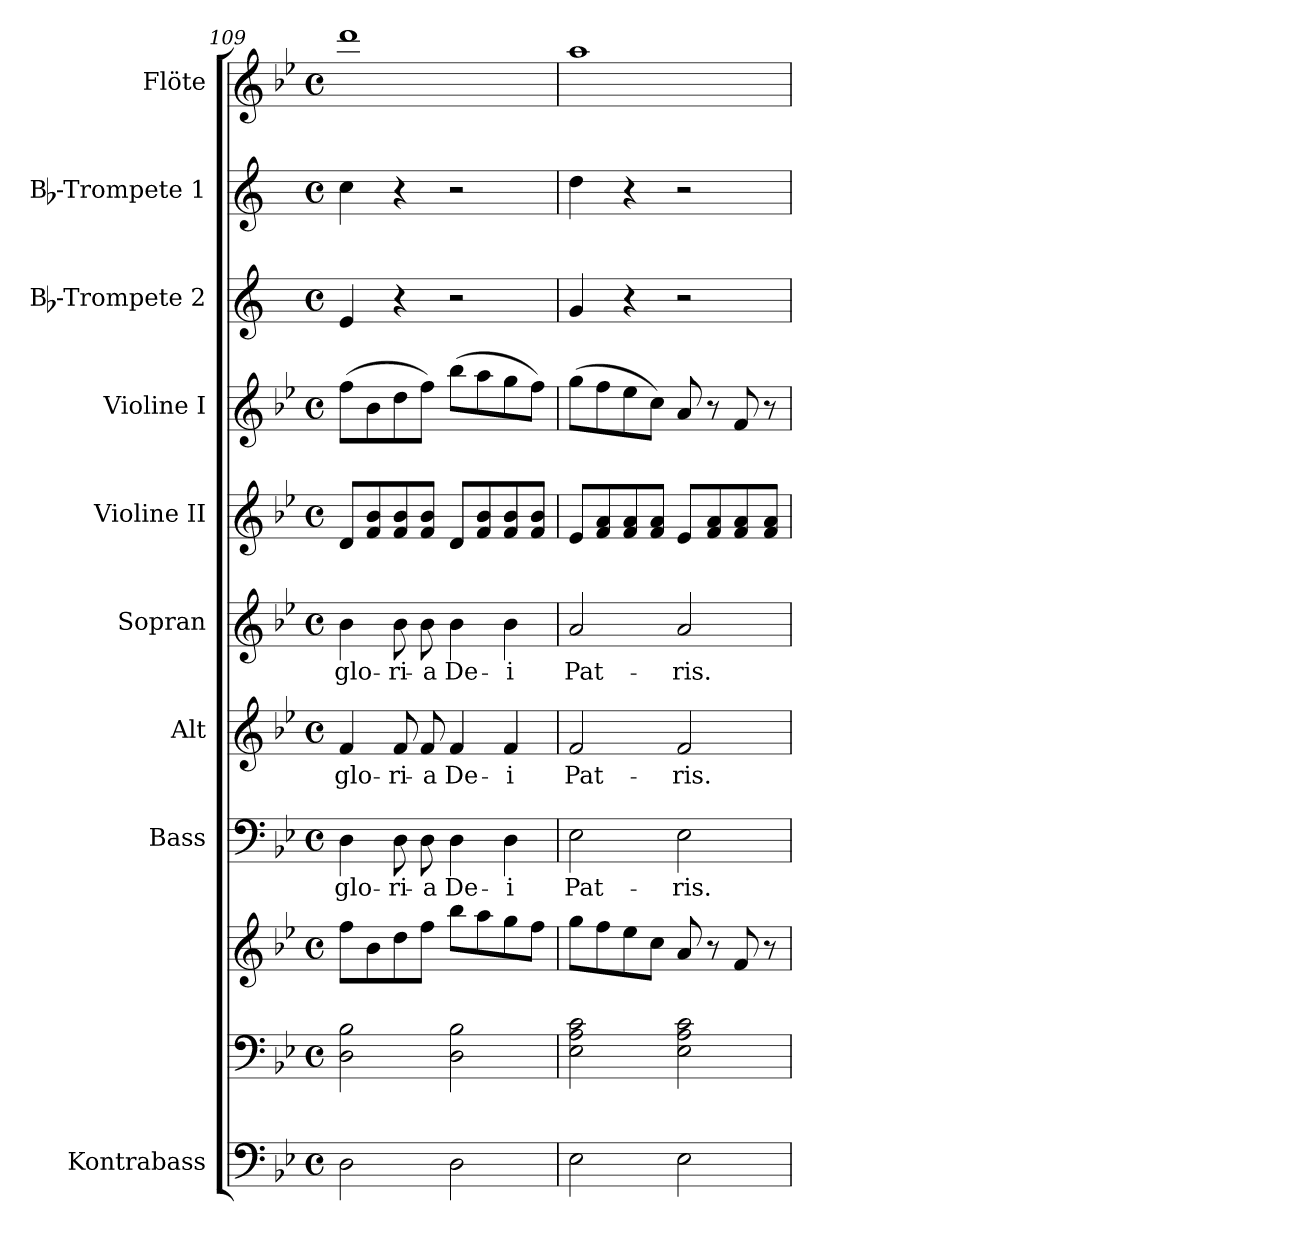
**kern	**kern	**kern	**kern	**text	**kern	**text	**kern	**text	**kern	**kern	**kern	**kern	**kern
*part10	*part9	*part9	*part8	*part8	*part7	*part7	*part6	*part6	*part5	*part4	*part3	*part2	*part1
*staff11	*staff10	*staff9	*staff8	*staff8	*staff7	*staff7	*staff6	*staff6	*staff5	*staff4	*staff3	*staff2	*staff1
*I"Kontrabass	*	*	*I"Bass	*	*I"Alt	*	*I"Sopran	*	*I"Violine II	*I"Violine I	*I"Bb-Trompete 2	*I"Bb-Trompete 1	*I"Flöte
*I'Kb.	*	*	*I'B.	*	*I'A.	*	*I'S.	*	*I'Vl. II	*I'Vl. I	*I'Bb Trp. 2	*I'Bb Trp. 1	*I'Fl.
*clefF4	*clefF4	*clefG2	*clefF4	*	*clefG2	*	*clefG2	*	*clefG2	*clefG2	*clefG2	*clefG2	*clefG2
*ITrd7c12	*	*	*	*	*	*	*	*	*	*	*ITrd1c2	*ITrd1c2	*
*k[b-e-]	*k[b-e-]	*k[b-e-]	*k[b-e-]	*	*k[b-e-]	*	*k[b-e-]	*	*k[b-e-]	*k[b-e-]	*k[b-e-]	*k[b-e-]	*k[b-e-]
*B-:	*B-:	*B-:	*B-:	*	*B-:	*	*B-:	*	*B-:	*B-:	*B-:	*B-:	*B-:
*M4/4	*M4/4	*M4/4	*M4/4	*	*M4/4	*	*M4/4	*	*M4/4	*M4/4	*M4/4	*M4/4	*M4/4
*met(c)	*met(c)	*met(c)	*met(c)	*	*met(c)	*	*met(c)	*	*met(c)	*met(c)	*met(c)	*met(c)	*met(c)
=109	=109	=109	=109	=109	=109	=109	=109	=109	=109	=109	=109	=109	=109
!	!	!	!	!LO:LY:b	!	!LO:LY:b	!	!LO:LY:b	!	!	!	!	!
2DD\	2D\ 2B-\	8ff\L	4D\	glo-	4f/	glo-	4b-\	glo-	8d/L	(>8ff\L	4d/	4b-\	1ddd
.	.	8b-\	.	.	.	.	.	.	8f/ 8b-/	8b-\	.	.	.
!	!	!	!	!LO:LY:b	!	!LO:LY:b	!	!LO:LY:b	!	!	!	!	!
.	.	8dd\	8D\	-ri-	8f/	-ri-	8b-\	-ri-	8f/ 8b-/	8dd\	4r	4r	.
!	!	!	!	!LO:LY:b	!	!LO:LY:b	!	!LO:LY:b	!	!	!	!	!
.	.	8ff\J	8D\	-a	8f/	-a	8b-\	-a	8f/ 8b-/J	8ff\J)	.	.	.
!	!	!	!	!LO:LY:b	!	!LO:LY:b	!	!LO:LY:b	!	!	!	!	!
2DD\	2D\ 2B-\	8bb-\L	4D\	De-	4f/	De-	4b-\	De-	8d/L	(>8bb-\L	2r	2r	.
.	.	8aa\	.	.	.	.	.	.	8f/ 8b-/	8aa\	.	.	.
!	!	!	!	!LO:LY:b	!	!LO:LY:b	!	!LO:LY:b	!	!	!	!	!
.	.	8gg\	4D\	-i	4f/	-i	4b-\	-i	8f/ 8b-/	8gg\	.	.	.
.	.	8ff\J	.	.	.	.	.	.	8f/ 8b-/J	8ff\J)	.	.	.
=110	=110	=110	=110	=110	=110	=110	=110	=110	=110	=110	=110	=110	=110
!	!	!	!	!LO:LY:b	!	!LO:LY:b	!	!LO:LY:b	!	!	!	!	!
2EE-\	2E-\ 2A\ 2c\	8gg\L	2E-\	Pat-	2f/	Pat-	2a/	Pat-	8e-/L	(>8gg\L	4f/	4cc\	1aa
.	.	8ff\	.	.	.	.	.	.	8f/ 8a/	8ff\	.	.	.
.	.	8ee-\	.	.	.	.	.	.	8f/ 8a/	8ee-\	4r	4r	.
.	.	8cc\J	.	.	.	.	.	.	8f/ 8a/J	8cc\J)	.	.	.
!	!	!	!	!LO:LY:b	!	!LO:LY:b	!	!LO:LY:b	!	!	!	!	!
2EE-\	2E-\ 2A\ 2c\	8a/	2E-\	-ris.	2f/	-ris.	2a/	-ris.	8e-/L	8a/	2r	2r	.
.	.	8r	.	.	.	.	.	.	8f/ 8a/	8r	.	.	.
.	.	8f/	.	.	.	.	.	.	8f/ 8a/	8f/	.	.	.
.	.	8r	.	.	.	.	.	.	8f/ 8a/J	8r	.	.	.
=	=	=	=	=	=	=	=	=	=	=	=	=	=
*-	*-	*-	*-	*-	*-	*-	*-	*-	*-	*-	*-	*-	*-
